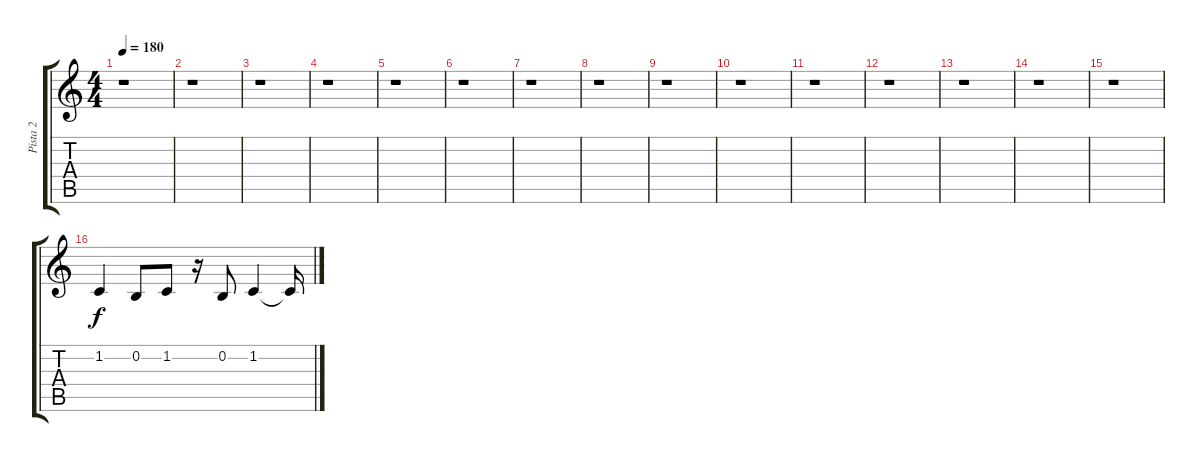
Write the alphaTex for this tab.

\track ("Pista 2" "Pista 2") {instrument brightacousticpiano}
\staff {score tabs}
\tuning (E4 B3 G3 D3 A2 E2) {hide}
\ts (4 4)
\tempo 180
\clef g2
\ks c
r.1{dy f instrument brightacousticpiano} |
r.1 |
r.1 |
r.1 |
r.1 |
r.1 |
r.1 |
r.1 |
r.1 |
r.1 |
r.1 |
r.1 |
r.1 |
r.1 |
r.1 |
1.2.4 0.2.8 1.2.8 r.16 0.2.8 1.2.4 1.2{t}.16
